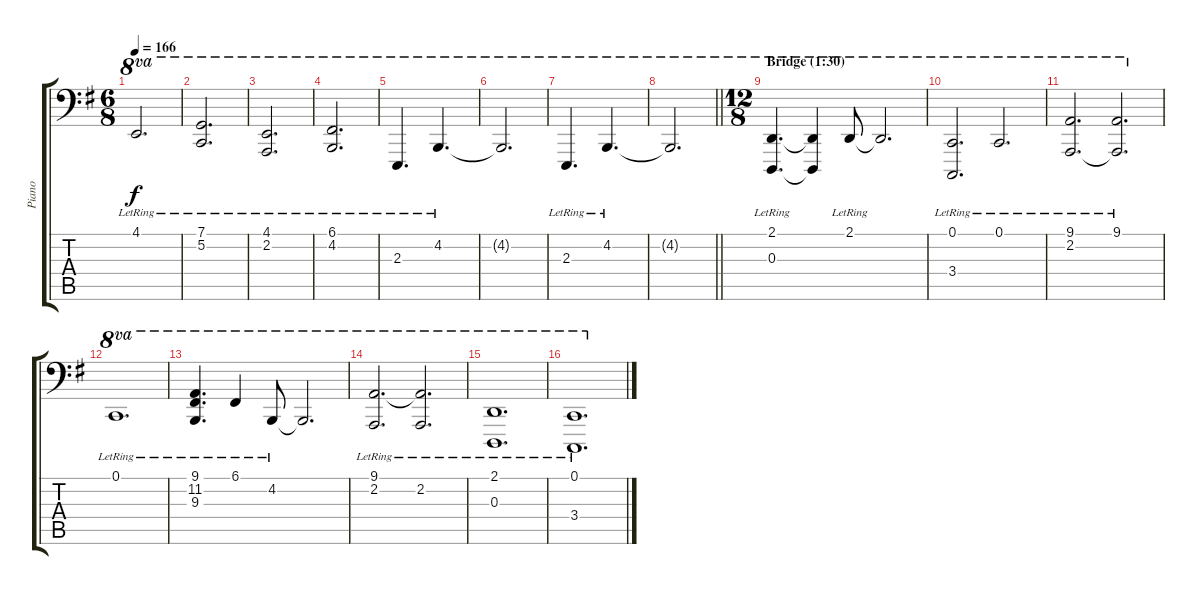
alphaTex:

\track ("Piano" "Piano") {instrument acousticgrandpiano}
\staff {score tabs}
\tuning (C3 G2 D2 A1 E1 B0) {hide}
\ts (6 8)
\tempo 166
\clef f4
\ks g
4.1{lr}.2{d ot 8va dy f} |
(7.1{lr} 5.2{lr}).2{d ot 8va} |
(4.1{lr} 2.2{lr}).2{d ot 8va} |
(6.1{lr} 4.2{lr}).2{d ot 8va} |
2.3{lr}.4{d ot 8va} 4.2{lr}.4{d ot 8va} |
4.2{t}.2{d ot 8va} |
2.3{lr}.4{d ot 8va} 4.2{lr}.4{d ot 8va} |
\barLineRight lightlight
4.2{t}.2{d ot 8va} |
\ts (12 8)
\section ("" "Bridge (1:30)")
(2.1{lr} 0.3{lr}).4{d ot 8va} (2.1{t} 0.3{t}).4{ot 8va} 2.1{lr}.8{ot 8va} 2.1{t}.2{d ot 8va} |
(0.1{lr} 3.4{lr}).2{d ot 8va} 0.1{lr}.2{d ot 8va} |
(9.1{lr} 2.2{lr}).2{d ot 8va} (9.1{lr} 2.2{t}).2{d ot 8va} |
0.1{lr}.1{d ot 8va} |
(9.1{lr} 11.2{lr} 9.3{lr}).4{d ot 8va} 6.1{lr}.4{ot 8va} 4.2{lr}.8{ot 8va} 4.2{t}.2{d ot 8va} |
(9.1{lr} 2.2{lr}).2{d ot 8va} (9.1{t} 2.2{lr}).2{d ot 8va} |
(2.1{lr} 0.3{lr}).1{d ot 8va} |
(0.1{lr} 3.4{lr}).1{d ot 8va}
